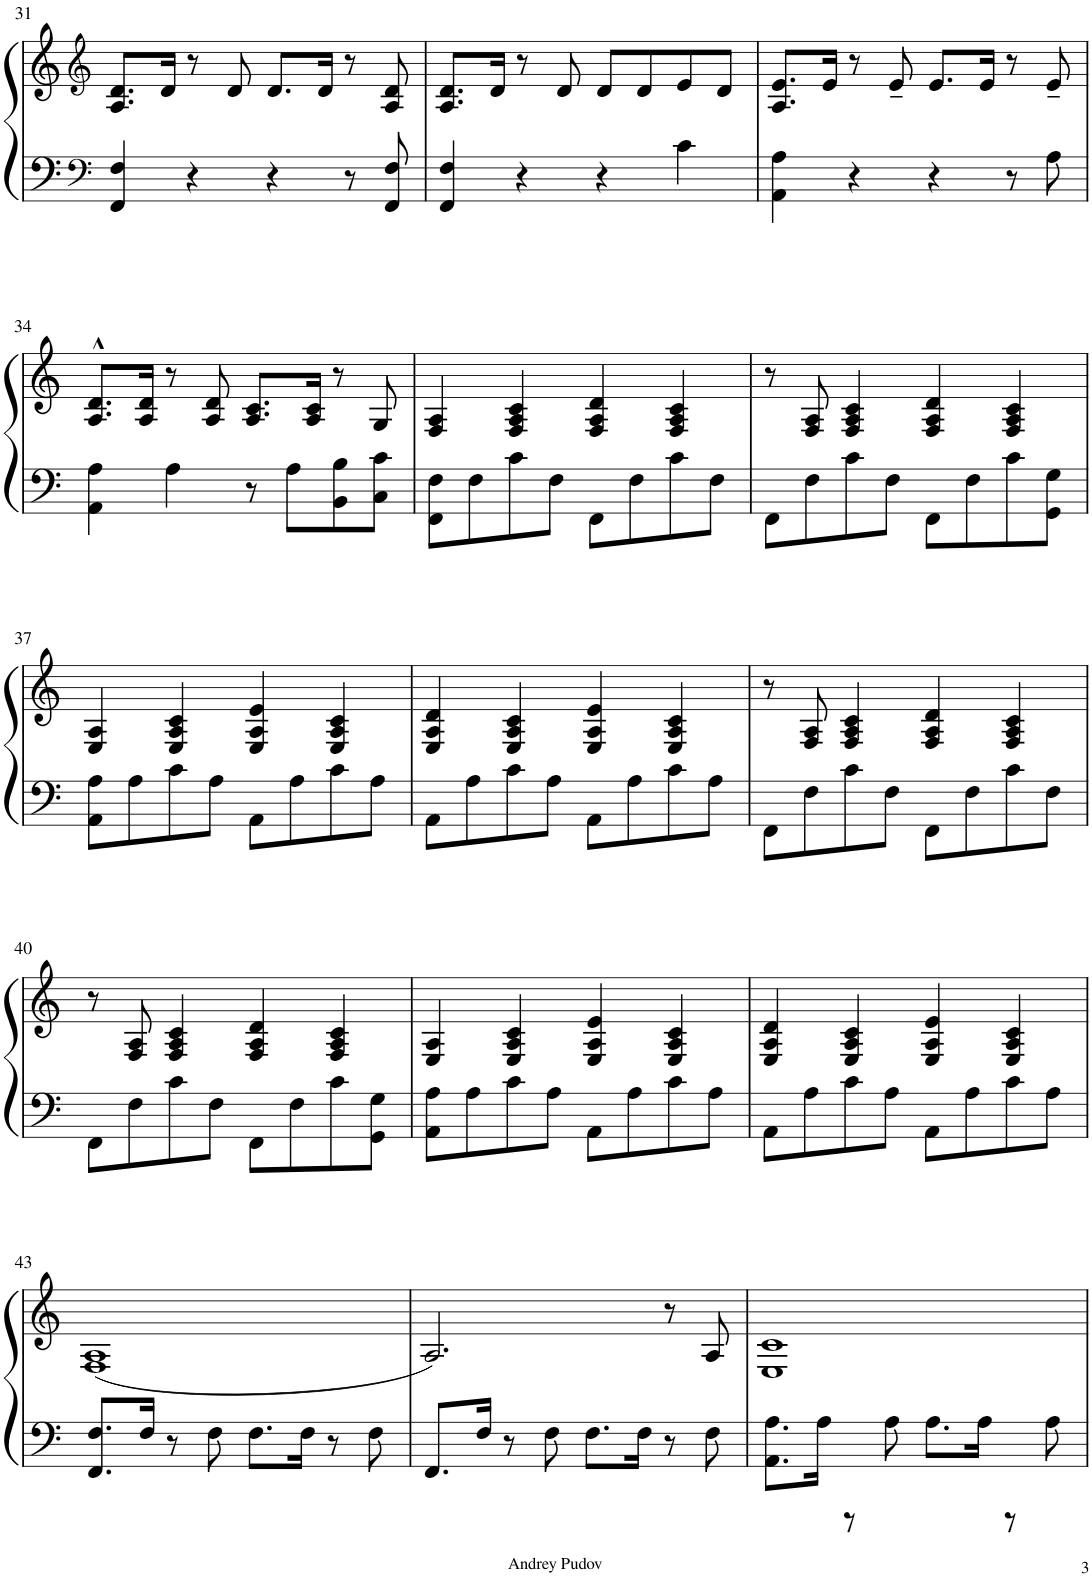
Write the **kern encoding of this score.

**kern	**kern
*part1	*part1
*staff2	*staff1
*I"Acoustic Grand Piano	*
*I'Pno	*
!!LO:PB:g=z
*clefF4	*clefG2
*k[]	*k[]
*M2/2	*M2/2
=31	=31
4FF/ 4F/	8.A/ 8.d/L
.	16d/Jk
4r	8r
.	8d/
4r	8.d/L
.	16d/Jk
8r	8r
8FF/ 8F/	8A/ 8d/
=32	=32
4FF/ 4F/	8.A/ 8.d/L
.	16d/Jk
4r	8r
.	8d/
4r	8d/L
.	8d/
4c\	8e/
.	8d/J
=33	=33
4AA\ 4A\	8.A/ 8.e/L
.	16e/Jk
4r	8r
.	8e~/
4r	8.e/L
.	16e/Jk
8r	8r
8A\	8e~/
!!LO:LB:g=z
=34	=34
4AA\ 4A\	8.A/^^ 8.d/^^L
.	16A/ 16d/Jk
4A\	8r
.	8A/ 8d/
8r	8.A/ 8.c/L
8A\L	.
.	16A/ 16c/Jk
8BB\ 8B\	8r
8C\ 8c\J	8G/
=35	=35
8FF\ 8F\L	4F/ 4A/
8F\	.
8c\	4F/ 4A/ 4c/
8F\J	.
8FF\L	4F/ 4A/ 4d/
8F\	.
8c\	4F/ 4A/ 4c/
8F\J	.
=36	=36
8FF\L	8r
8F\	8F/ 8A/
8c\	4F/ 4A/ 4c/
8F\J	.
8FF\L	4F/ 4A/ 4d/
8F\	.
8c\	4F/ 4A/ 4c/
8GG\ 8G\J	.
!!LO:LB:g=z
=37	=37
8AA\ 8A\L	4E/ 4A/
8A\	.
8c\	4E/ 4A/ 4c/
8A\J	.
8AA\L	4E/ 4A/ 4e/
8A\	.
8c\	4E/ 4A/ 4c/
8A\J	.
=38	=38
8AA\L	4E/ 4A/ 4d/
8A\	.
8c\	4E/ 4A/ 4c/
8A\J	.
8AA\L	4E/ 4A/ 4e/
8A\	.
8c\	4E/ 4A/ 4c/
8A\J	.
=39	=39
8FF\L	8r
8F\	8F/ 8A/
8c\	4F/ 4A/ 4c/
8F\J	.
8FF\L	4F/ 4A/ 4d/
8F\	.
8c\	4F/ 4A/ 4c/
8F\J	.
!!LO:LB:g=z
=40	=40
8FF\L	8r
8F\	8F/ 8A/
8c\	4F/ 4A/ 4c/
8F\J	.
8FF\L	4F/ 4A/ 4d/
8F\	.
8c\	4F/ 4A/ 4c/
8GG\ 8G\J	.
=41	=41
8AA\ 8A\L	4E/ 4A/
8A\	.
8c\	4E/ 4A/ 4c/
8A\J	.
8AA\L	4E/ 4A/ 4e/
8A\	.
8c\	4E/ 4A/ 4c/
8A\J	.
=42	=42
8AA\L	4E/ 4A/ 4d/
8A\	.
8c\	4E/ 4A/ 4c/
8A\J	.
8AA\L	4E/ 4A/ 4e/
8A\	.
8c\	4E/ 4A/ 4c/
8A\J	.
!!LO:LB:g=z
=43	=43
8.FF/ 8.F/L	(1F 1A
16F/Jk	.
8r	.
8F\	.
8.F\L	.
16F\Jk	.
8r	.
8F\	.
=44	=44
8.FF/L	2.A/)
16F/Jk	.
8r	.
8F\	.
8.F\L	.
16F\Jk	.
8r	8r
8F\	8A/
=45	=45
*	*^
8.AA\ 8.A\L	1c	1E
16A\Jk	.	.
8r	.	.
8A\	.	.
8.A\L	.	.
16A\Jk	.	.
8r	.	.
8A\	.	.
*	*v	*v
=	=
*-	*-
